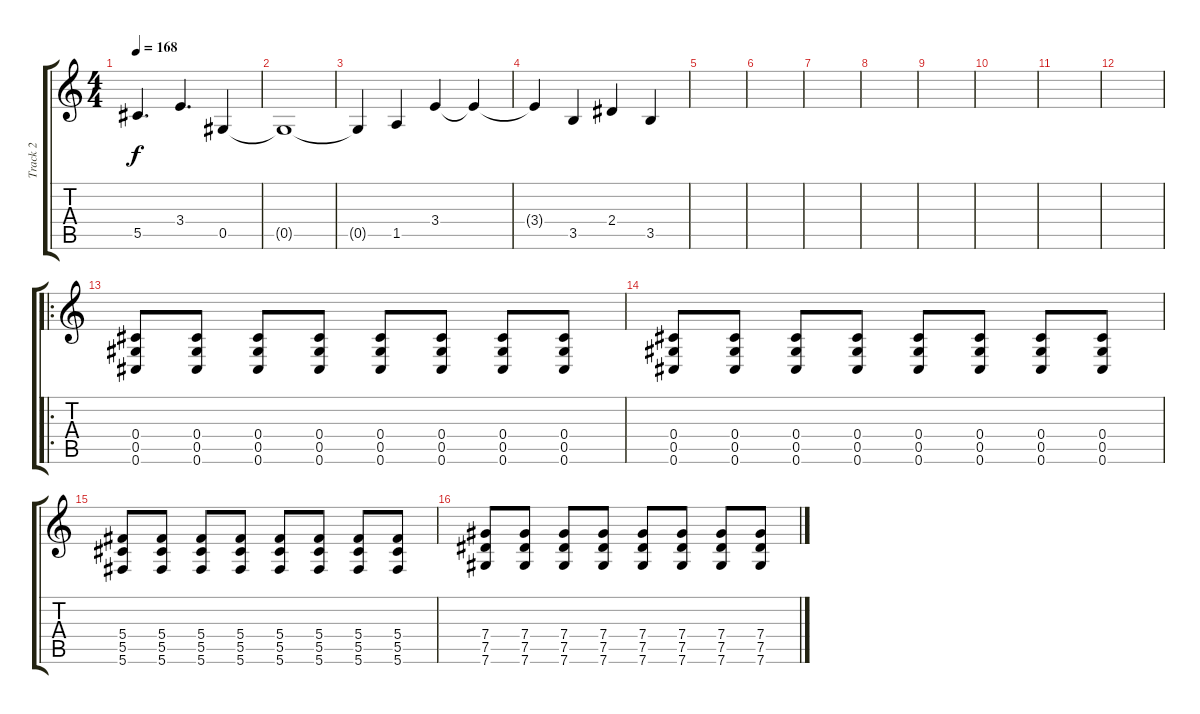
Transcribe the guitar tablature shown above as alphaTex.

\track ("Track 2" "Track 2") {instrument distortionguitar}
\staff {score tabs}
\tuning (Eb4 Bb3 Gb3 Db3 Ab2 Db2) {hide}
\ts (4 4)
\tempo 168
\clef g2
\ks c
5.5.4{d dy f} 3.4.4{d} 0.5.4 |
0.5{t}.1 |
0.5{t}.4 1.5.4 3.4.4 3.4{t}.4 |
3.4{t}.4 3.5.4 2.4.4 3.5.4 |
|
|
|
|
|
|
|
|
\ro
(0.4 0.5 0.6).8 (0.4 0.5 0.6).8 (0.4 0.5 0.6).8 (0.4 0.5 0.6).8 (0.4 0.5 0.6).8 (0.4 0.5 0.6).8 (0.4 0.5 0.6).8 (0.4 0.5 0.6).8 |
(0.4 0.5 0.6).8 (0.4 0.5 0.6).8 (0.4 0.5 0.6).8 (0.4 0.5 0.6).8 (0.4 0.5 0.6).8 (0.4 0.5 0.6).8 (0.4 0.5 0.6).8 (0.4 0.5 0.6).8 |
(5.4 5.5 5.6).8 (5.4 5.5 5.6).8 (5.4 5.5 5.6).8 (5.4 5.5 5.6).8 (5.4 5.5 5.6).8 (5.4 5.5 5.6).8 (5.4 5.5 5.6).8 (5.4 5.5 5.6).8 |
(7.4 7.5 7.6).8 (7.4 7.5 7.6).8 (7.4 7.5 7.6).8 (7.4 7.5 7.6).8 (7.4 7.5 7.6).8 (7.4 7.5 7.6).8 (7.4 7.5 7.6).8 (7.4 7.5 7.6).8
